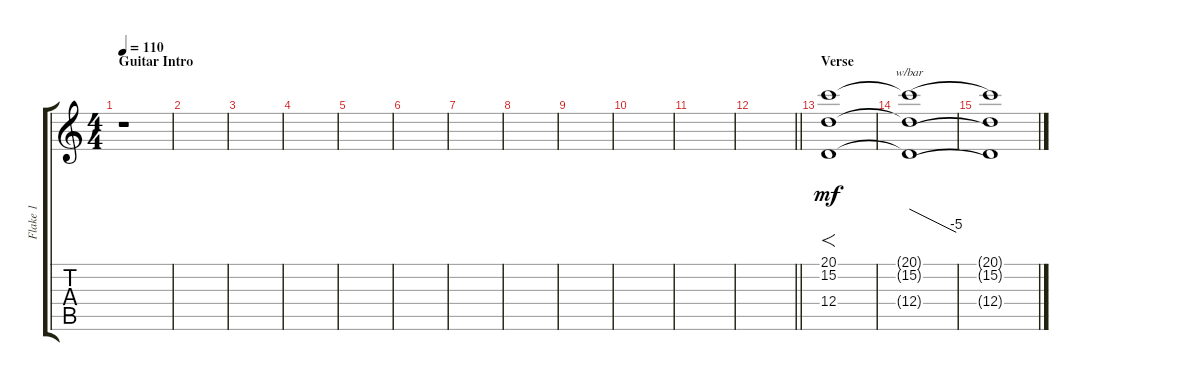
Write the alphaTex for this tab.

\track ("Flake 1" "Flake 1") {instrument fx1rain}
\staff {score tabs}
\tuning (E4 B3 G3 D3 A2 D2) {hide}
\ts (4 4)
\section ("" "Guitar Intro")
\tempo 110
\clef g2
\ks c
r.1{dy p} |
|
|
|
|
|
|
|
|
|
|
\barLineRight lightlight
|
\section ("" "Verse")
(20.1 15.2 12.4).1{f dy mf instrument stringensemble1} |
(20.1{t} 15.2{t} 12.4{t}).1{tbe (dive default 0 0 60 -20)} |
(20.1{t} 15.2{t} 12.4{t}).1{volume 0}
